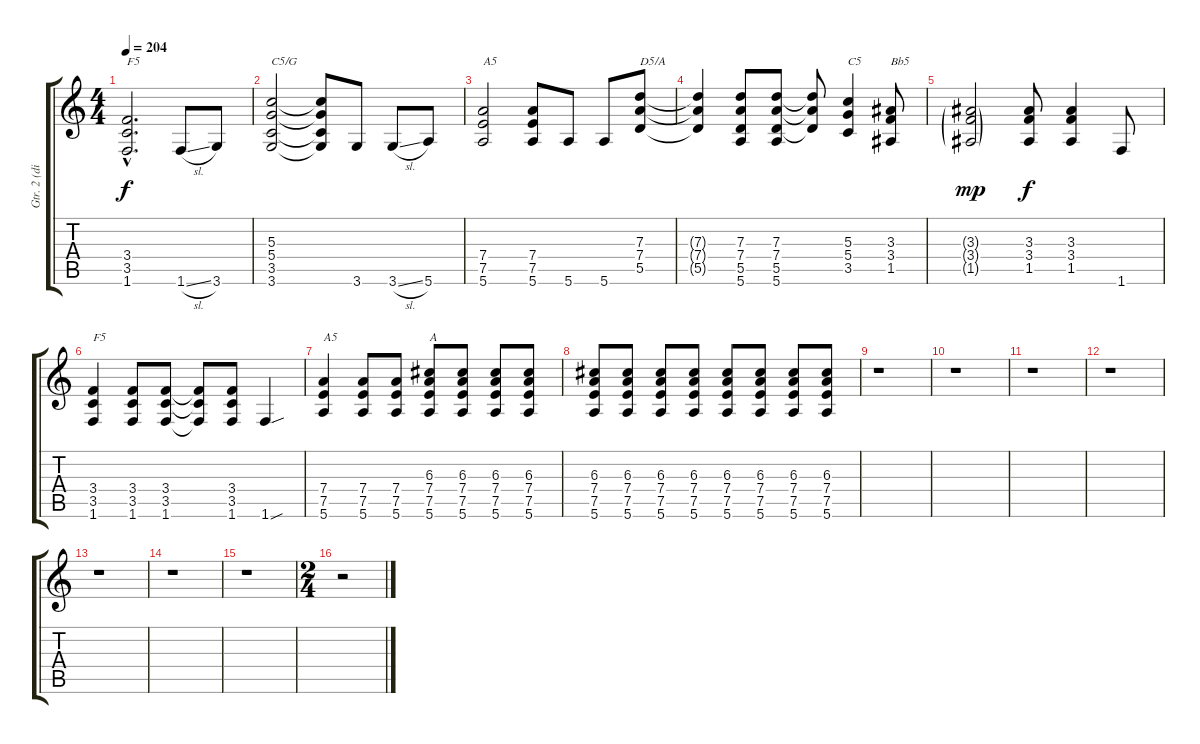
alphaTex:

\track ("Gtr. 2 (dist.)" "Gtr. 2 (di") {instrument distortionguitar}
\staff {score tabs}
\tuning (E4 B3 G3 D3 A2 E2) {hide}
\ts (4 4)
\tempo 204
\clef g2
\ks c
(3.4{hac} 3.5{hac} 1.6{hac}).2{d txt "F5" dy f} 1.6{sl}.8 3.6.8 |
(5.3 5.4 3.5 3.6).2{txt "C5/G"} (5.3{t} 5.4{t} 3.5{t} 3.6{t}).8 3.6.8 3.6{sl}.8 5.6.8 |
(7.4 7.5 5.6).2{txt "A5"} (7.4 7.5 5.6).8 5.6.8 5.6.8 (7.3 7.4 5.5).8{txt "D5/A"} |
(7.3{t} 7.4{t} 5.5{t}).4 (7.3 7.4 5.5 5.6).8 (7.3 7.4 5.5 5.6).8 (7.3{t} 7.4{t} 5.5{t}).8 (5.3 5.4 3.5).4{txt "C5"} (3.3 3.4 1.5).8{txt "Bb5"} |
(3.3{g} 3.4{g} 1.5{g}).2{dy mp} (3.3 3.4 1.5).8{dy f} (3.3 3.4 1.5).4 1.6.8 |
(3.4 3.5 1.6).4{txt "F5"} (3.4 3.5 1.6).8 (3.4 3.5 1.6).8 (3.4{t} 3.5{t} 1.6{t}).8 (3.4 3.5 1.6).8 1.6{sou}.4 |
(7.4 7.5 5.6).4{txt "A5"} (7.4 7.5 5.6).8 (7.4 7.5 5.6).8 (6.3 7.4 7.5 5.6).8{txt "A"} (6.3 7.4 7.5 5.6).8 (6.3 7.4 7.5 5.6).8 (6.3 7.4 7.5 5.6).8 |
(6.3 7.4 7.5 5.6).8 (6.3 7.4 7.5 5.6).8 (6.3 7.4 7.5 5.6).8 (6.3 7.4 7.5 5.6).8 (6.3 7.4 7.5 5.6).8 (6.3 7.4 7.5 5.6).8 (6.3 7.4 7.5 5.6).8 (6.3 7.4 7.5 5.6).8 |
r.1 |
r.1 |
r.1 |
r.1 |
r.1 |
r.1 |
r.1 |
\ts (2 4)
r.2
